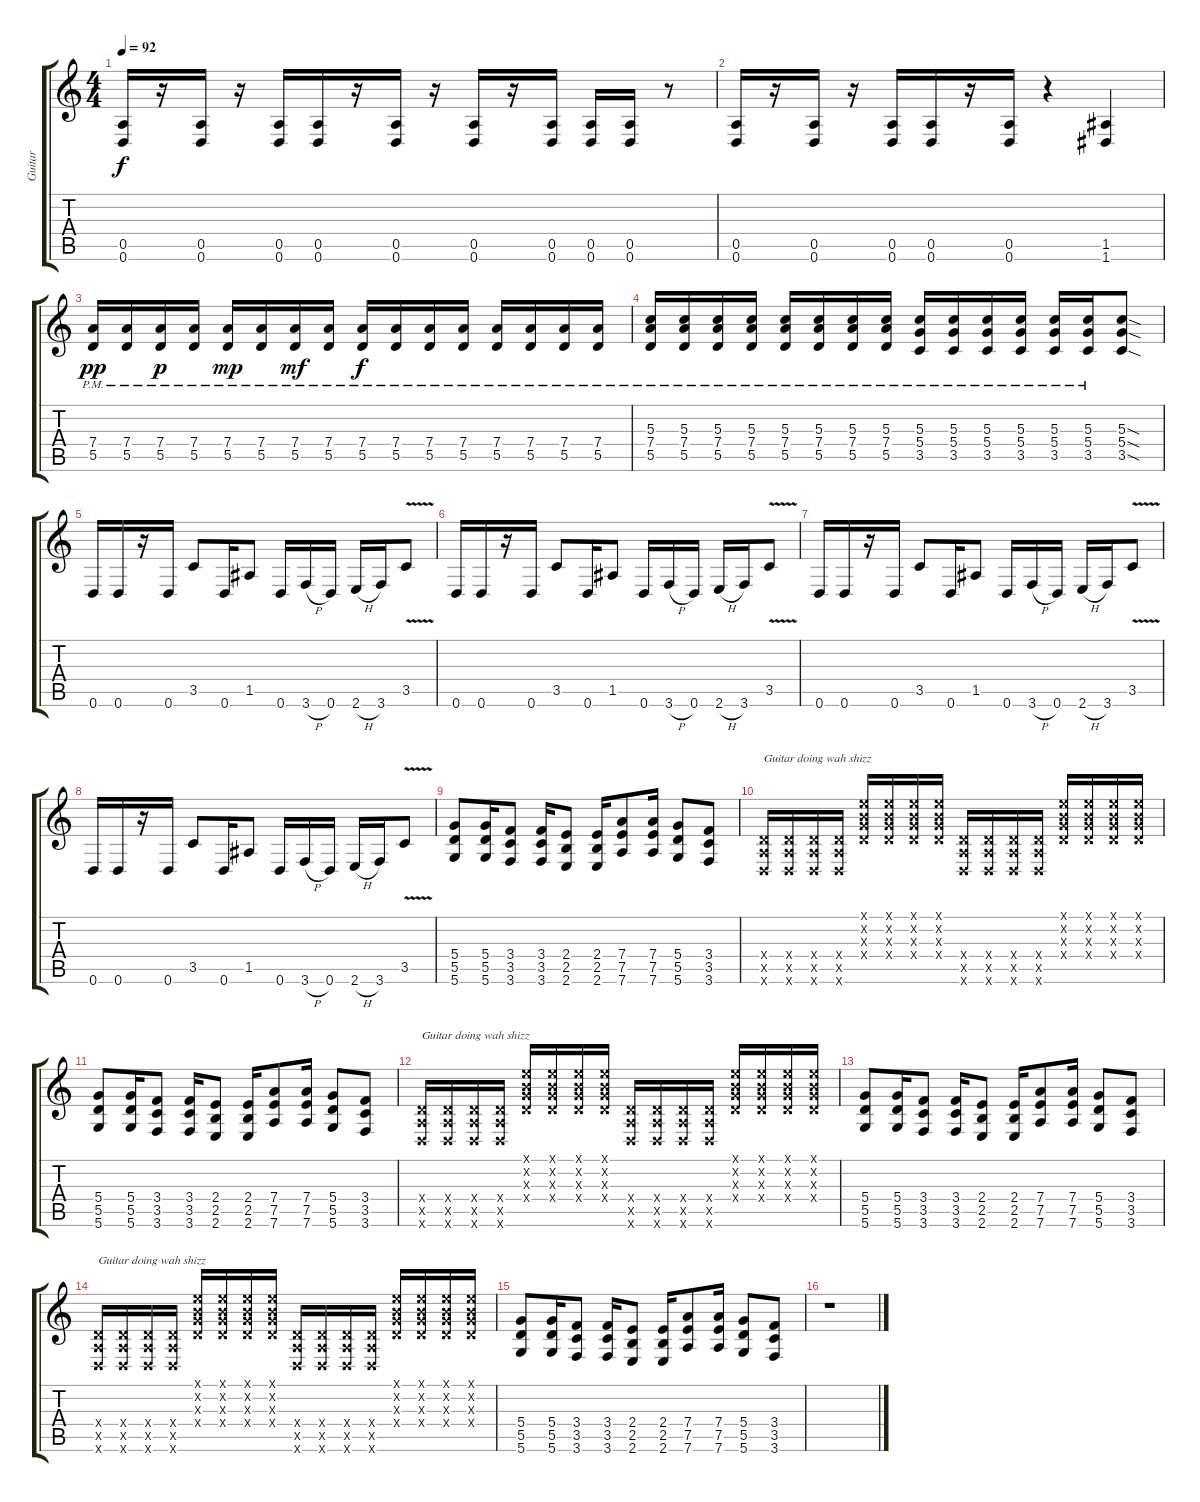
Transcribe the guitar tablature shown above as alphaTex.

\track ("Guitar" "Guitar") {instrument distortionguitar}
\staff {score tabs}
\tuning (E4 B3 G3 D3 A2 D2) {hide}
\ts (4 4)
\tempo 92
\clef g2
\ks c
(0.5 0.6).16{dy f} r.16 (0.5 0.6).16 r.16 (0.5 0.6).16 (0.5 0.6).16 r.16 (0.5 0.6).16 r.16 (0.5 0.6).16 r.16 (0.5 0.6).16 (0.5 0.6).16 (0.5 0.6).16 r.8 |
(0.5 0.6).16 r.16 (0.5 0.6).16 r.16 (0.5 0.6).16 (0.5 0.6).16 r.16 (0.5 0.6).16 r.4 (1.5 1.6).4 |
(7.4{pm} 5.5{pm}).16{dy pp} (7.4{pm} 5.5{pm}).16 (7.4{pm} 5.5{pm}).16{dy p} (7.4{pm} 5.5{pm}).16 (7.4{pm} 5.5{pm}).16{dy mp} (7.4{pm} 5.5{pm}).16 (7.4{pm} 5.5{pm}).16{dy mf} (7.4{pm} 5.5{pm}).16 (7.4{pm} 5.5{pm}).16{dy f} (7.4{pm} 5.5{pm}).16 (7.4{pm} 5.5{pm}).16 (7.4{pm} 5.5{pm}).16 (7.4{pm} 5.5{pm}).16 (7.4{pm} 5.5{pm}).16 (7.4{pm} 5.5{pm}).16 (7.4{pm} 5.5{pm}).16 |
(5.3{pm} 7.4{pm} 5.5{pm}).16 (5.3{pm} 7.4{pm} 5.5{pm}).16 (5.3{pm} 7.4{pm} 5.5{pm}).16 (5.3{pm} 7.4{pm} 5.5{pm}).16 (5.3{pm} 7.4{pm} 5.5{pm}).16 (5.3{pm} 7.4{pm} 5.5{pm}).16 (5.3{pm} 7.4{pm} 5.5{pm}).16 (5.3{pm} 7.4{pm} 5.5{pm}).16 (5.3{pm} 5.4{pm} 3.5{pm}).16 (5.3{pm} 5.4{pm} 3.5{pm}).16 (5.3{pm} 5.4{pm} 3.5{pm}).16 (5.3{pm} 5.4{pm} 3.5{pm}).16 (5.3{pm} 5.4{pm} 3.5{pm}).16 (5.3{pm} 5.4{pm} 3.5{pm}).16 (5.3{sod} 5.4{sod} 3.5{sod}).8 |
0.6.16 0.6.16 r.16 0.6.16 3.5.8 0.6.16 1.5.8 0.6.16 3.6{h}.16 0.6.16 2.6{h}.16 3.6.16 3.5{v}.8 |
0.6.16 0.6.16 r.16 0.6.16 3.5.8 0.6.16 1.5.8 0.6.16 3.6{h}.16 0.6.16 2.6{h}.16 3.6.16 3.5{v}.8 |
0.6.16 0.6.16 r.16 0.6.16 3.5.8 0.6.16 1.5.8 0.6.16 3.6{h}.16 0.6.16 2.6{h}.16 3.6.16 3.5{v}.8 |
0.6.16 0.6.16 r.16 0.6.16 3.5.8 0.6.16 1.5.8 0.6.16 3.6{h}.16 0.6.16 2.6{h}.16 3.6.16 3.5{v}.8 |
(5.4 5.5 5.6).8 (5.4 5.5 5.6).16 (3.4 3.5 3.6).8 (3.4 3.5 3.6).16 (2.4 2.5 2.6).8 (2.4 2.5 2.6).16 (7.4 7.5 7.6).8 (7.4 7.5 7.6).16 (5.4 5.5 5.6).8 (3.4 3.5 3.6).8 |
(0.4{x} 0.5{x} 0.6{x}).16{txt "Guitar doing wah shizz" instrument guitarharmonics} (0.4{x} 0.5{x} 0.6{x}).16 (0.4{x} 0.5{x} 0.6{x}).16 (0.4{x} 0.5{x} 0.6{x}).16 (0.1{x} 0.2{x} 0.3{x} 0.4{x}).16 (0.1{x} 0.2{x} 0.3{x} 0.4{x}).16 (0.1{x} 0.2{x} 0.3{x} 0.4{x}).16 (0.1{x} 0.2{x} 0.3{x} 0.4{x}).16 (0.4{x} 0.5{x} 0.6{x}).16 (0.4{x} 0.5{x} 0.6{x}).16 (0.4{x} 0.5{x} 0.6{x}).16 (0.4{x} 0.5{x} 0.6{x}).16 (0.1{x} 0.2{x} 0.3{x} 0.4{x}).16 (0.1{x} 0.2{x} 0.3{x} 0.4{x}).16 (0.1{x} 0.2{x} 0.3{x} 0.4{x}).16 (0.1{x} 0.2{x} 0.3{x} 0.4{x}).16 |
(5.4 5.5 5.6).8{instrument distortionguitar} (5.4 5.5 5.6).16 (3.4 3.5 3.6).8 (3.4 3.5 3.6).16 (2.4 2.5 2.6).8 (2.4 2.5 2.6).16 (7.4 7.5 7.6).8 (7.4 7.5 7.6).16 (5.4 5.5 5.6).8 (3.4 3.5 3.6).8 |
(0.4{x} 0.5{x} 0.6{x}).16{txt "Guitar doing wah shizz" instrument guitarharmonics} (0.4{x} 0.5{x} 0.6{x}).16 (0.4{x} 0.5{x} 0.6{x}).16 (0.4{x} 0.5{x} 0.6{x}).16 (0.1{x} 0.2{x} 0.3{x} 0.4{x}).16 (0.1{x} 0.2{x} 0.3{x} 0.4{x}).16 (0.1{x} 0.2{x} 0.3{x} 0.4{x}).16 (0.1{x} 0.2{x} 0.3{x} 0.4{x}).16 (0.4{x} 0.5{x} 0.6{x}).16 (0.4{x} 0.5{x} 0.6{x}).16 (0.4{x} 0.5{x} 0.6{x}).16 (0.4{x} 0.5{x} 0.6{x}).16 (0.1{x} 0.2{x} 0.3{x} 0.4{x}).16 (0.1{x} 0.2{x} 0.3{x} 0.4{x}).16 (0.1{x} 0.2{x} 0.3{x} 0.4{x}).16 (0.1{x} 0.2{x} 0.3{x} 0.4{x}).16 |
(5.4 5.5 5.6).8{instrument distortionguitar} (5.4 5.5 5.6).16 (3.4 3.5 3.6).8 (3.4 3.5 3.6).16 (2.4 2.5 2.6).8 (2.4 2.5 2.6).16 (7.4 7.5 7.6).8 (7.4 7.5 7.6).16 (5.4 5.5 5.6).8 (3.4 3.5 3.6).8 |
(0.4{x} 0.5{x} 0.6{x}).16{txt "Guitar doing wah shizz" instrument guitarharmonics} (0.4{x} 0.5{x} 0.6{x}).16 (0.4{x} 0.5{x} 0.6{x}).16 (0.4{x} 0.5{x} 0.6{x}).16 (0.1{x} 0.2{x} 0.3{x} 0.4{x}).16 (0.1{x} 0.2{x} 0.3{x} 0.4{x}).16 (0.1{x} 0.2{x} 0.3{x} 0.4{x}).16 (0.1{x} 0.2{x} 0.3{x} 0.4{x}).16 (0.4{x} 0.5{x} 0.6{x}).16 (0.4{x} 0.5{x} 0.6{x}).16 (0.4{x} 0.5{x} 0.6{x}).16 (0.4{x} 0.5{x} 0.6{x}).16 (0.1{x} 0.2{x} 0.3{x} 0.4{x}).16 (0.1{x} 0.2{x} 0.3{x} 0.4{x}).16 (0.1{x} 0.2{x} 0.3{x} 0.4{x}).16 (0.1{x} 0.2{x} 0.3{x} 0.4{x}).16 |
(5.4 5.5 5.6).8{instrument distortionguitar} (5.4 5.5 5.6).16 (3.4 3.5 3.6).8 (3.4 3.5 3.6).16 (2.4 2.5 2.6).8 (2.4 2.5 2.6).16 (7.4 7.5 7.6).8 (7.4 7.5 7.6).16 (5.4 5.5 5.6).8 (3.4 3.5 3.6).8 |
r.1
